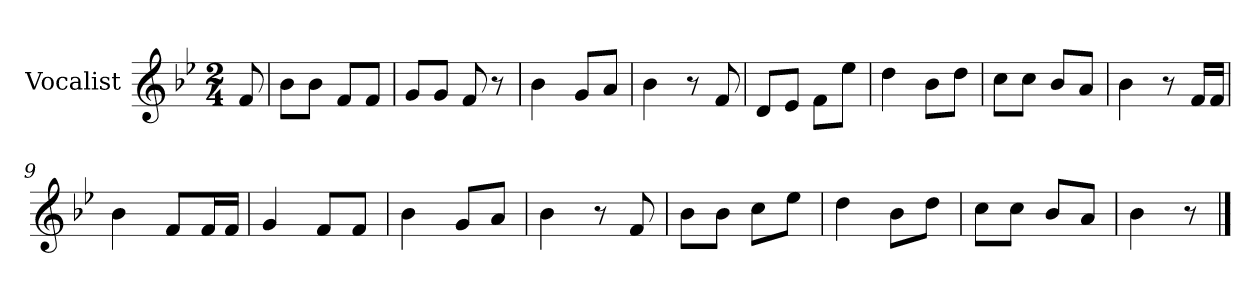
**kern
*part1
*staff1
*I"Vocalist
*k[b-e-]
*B-:
*M2/4
=
8f
=1
8b-L
8b-J
8fL
8fJ
=2
8gL
8gJ
8f
8r
=3
4b-
8gL
8aJ
=4
4b-
8r
8f
=5
8dL
8e-J
8fL
8ee-J
=6
4dd
8b-L
8ddJ
=7
8ccL
8ccJ
8b-L
8aJ
=8
4b-
8r
16fLL
16fJJ
=9
4b-
8fL
16fL
16fJJ
=10
4g
8fL
8fJ
=11
4b-
8gL
8aJ
=12
4b-
8r
8f
=13
8b-L
8b-J
8ccL
8ee-J
=14
4dd
8b-L
8ddJ
=15
8ccL
8ccJ
8b-L
8aJ
=16
4b-
8r
==
*-
